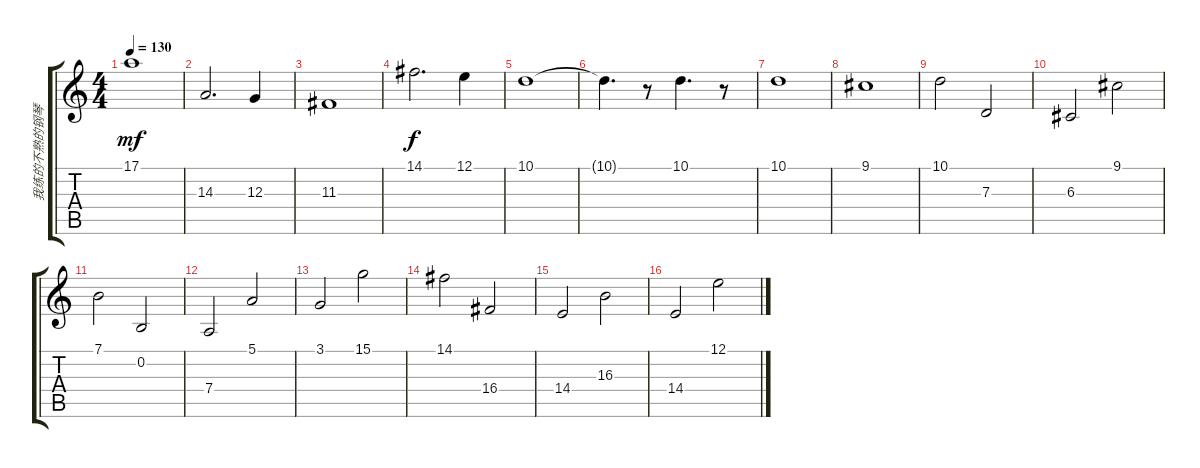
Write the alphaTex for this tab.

\track ("我练的不熟的钢琴" "我练的不熟的钢琴") {instrument acousticgrandpiano}
\staff {score tabs}
\tuning (E4 B3 G3 D3 A2 E2) {hide}
\ts (4 4)
\tempo 130
\clef g2
\ks c
17.1.1{dy mf} |
14.3.2{d} 12.3.4 |
11.3.1 |
14.1.2{d dy f} 12.1.4 |
10.1.1 |
10.1{t}.4{d} r.8 10.1.4{d} r.8 |
10.1.1 |
9.1.1 |
10.1.2 7.3.2 |
6.3.2 9.1.2 |
7.1.2 0.2.2 |
7.4.2 5.1.2 |
3.1.2 15.1.2 |
14.1.2 16.4.2 |
14.4.2 16.3.2 |
14.4.2 12.1.2
